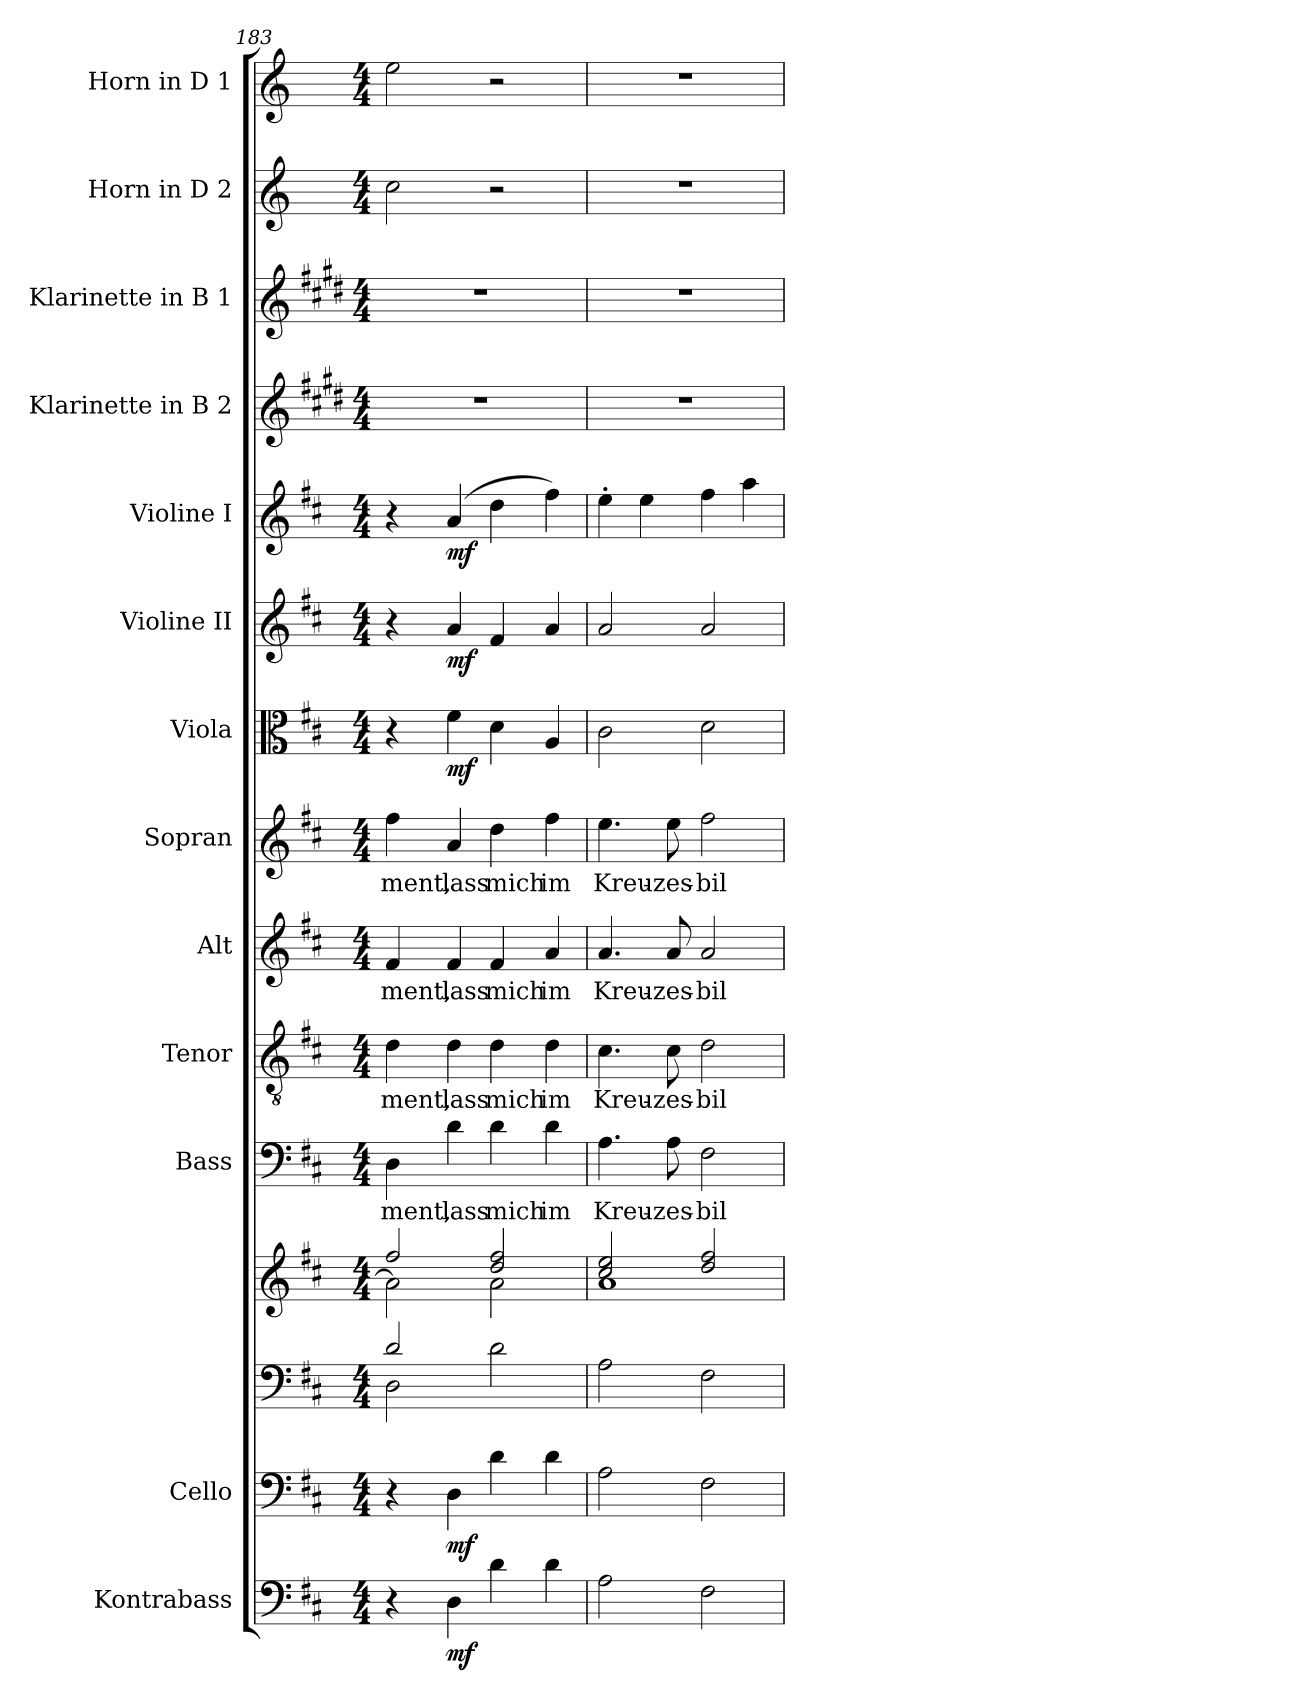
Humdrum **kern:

**kern	**dynam	**kern	**dynam	**kern	**kern	**kern	**text	**kern	**text	**kern	**text	**kern	**text	**kern	**dynam	**kern	**dynam	**kern	**dynam	**kern	**kern	**kern	**kern
*part14	*part14	*part13	*part13	*part12	*part12	*part11	*part11	*part10	*part10	*part9	*part9	*part8	*part8	*part7	*part7	*part6	*part6	*part5	*part5	*part4	*part3	*part2	*part1
*staff15	*staff15	*staff14	*staff14	*staff13	*staff12	*staff11	*staff11	*staff10	*staff10	*staff9	*staff9	*staff8	*staff8	*staff7	*staff7	*staff6	*staff6	*staff5	*staff5	*staff4	*staff3	*staff2	*staff1
*I"Kontrabass	*	*I"Cello	*	*	*	*I"Bass	*	*I"Tenor	*	*I"Alt	*	*I"Sopran	*	*I"Viola	*	*I"Violine II	*	*I"Violine I	*	*I"Klarinette in B 2	*I"Klarinette in B 1	*I"Horn in D 2	*I"Horn in D 1
*I'Kb.	*	*	*	*	*	*I'B	*	*I'T	*	*I'A	*	*I'S	*	*I'Vla.	*	*I'Vl. II	*	*I'Vl. I	*	*	*	*I'Hrn. 2	*I'Hrn. 1
*clefF4	*	*clefF4	*	*clefF4	*clefG2	*clefF4	*	*clefGv2	*	*clefG2	*	*clefG2	*	*clefC3	*	*clefG2	*	*clefG2	*	*clefG2	*clefG2	*clefG2	*clefG2
*ITrd7c12	*	*	*	*	*	*	*	*	*	*	*	*	*	*	*	*	*	*	*	*ITrd1c2	*ITrd1c2	*ITrd-1c-2	*ITrd-1c-2
*k[f#c#]	*	*k[f#c#]	*	*k[f#c#]	*k[f#c#]	*k[f#c#]	*	*k[f#c#]	*	*k[f#c#]	*	*k[f#c#]	*	*k[f#c#]	*	*k[f#c#]	*	*k[f#c#]	*	*k[f#c#]	*k[f#c#]	*k[f#c#]	*k[f#c#]
*D:	*	*D:	*	*D:	*D:	*D:	*	*D:	*	*D:	*	*D:	*	*D:	*	*D:	*	*D:	*	*D:	*D:	*D:	*D:
*M4/4	*	*M4/4	*	*M4/4	*M4/4	*M4/4	*	*M4/4	*	*M4/4	*	*M4/4	*	*M4/4	*	*M4/4	*	*M4/4	*	*M4/4	*M4/4	*M4/4	*M4/4
=183	=183	=183	=183	=183	=183	=183	=183	=183	=183	=183	=183	=183	=183	=183	=183	=183	=183	=183	=183	=183	=183	=183	=183
*	*	*	*	*^	*^	*	*	*	*	*	*	*	*	*	*	*	*	*	*	*	*	*	*
!	!	!	!	!	!	!	!	!	!LO:LY:b	!	!LO:LY:b	!	!LO:LY:b	!	!LO:LY:b	!	!	!	!	!	!	!	!	!	!
4r	.	4r	.	2d/	2D\	2ff#/	2a\]	4D\	-ment,	4d\	-ment,	4f#/	-ment,	4ff#\	-ment,	4r	.	4r	.	4r	.	1r	1r	2dd\	2ff#\
!	!LO:DY:b	!	!LO:DY:b	!	!	!	!	!	!LO:LY:b	!	!LO:LY:b	!	!LO:LY:b	!	!LO:LY:b	!	!LO:DY:b	!	!LO:DY:b	!	!LO:DY:b	!	!	!	!
4DD\	mf	4D\	mf	.	.	.	.	4d\	lass	4d\	lass	4f#/	lass	4a/	lass	4f#\	mf	4a/	mf	(4a/	mf	.	.	.	.
!	!	!	!	!	!	!	!	!	!LO:LY:b	!	!LO:LY:b	!	!LO:LY:b	!	!LO:LY:b	!	!	!	!	!	!	!	!	!	!
4D\	.	4d\	.	2ryy	2d\	2dd/ 2ff#/	2a\	4d\	mich	4d\	mich	4f#/	mich	4dd\	mich	4d\	.	4f#/	.	4dd\	.	.	.	2r	2r
!	!	!	!	!	!	!	!	!	!LO:LY:b	!	!LO:LY:b	!	!LO:LY:b	!	!LO:LY:b	!	!	!	!	!	!	!	!	!	!
4D\	.	4d\	.	.	.	.	.	4d\	im	4d\	im	4a/	im	4ff#\	im	4A/	.	4a/	.	4ff#\)	.	.	.	.	.
*	*	*	*	*v	*v	*	*	*	*	*	*	*	*	*	*	*	*	*	*	*	*	*	*	*	*
=184	=184	=184	=184	=184	=184	=184	=184	=184	=184	=184	=184	=184	=184	=184	=184	=184	=184	=184	=184	=184	=184	=184	=184	=184
!	!	!	!	!	!	!	!	!LO:LY:b	!	!LO:LY:b	!	!LO:LY:b	!	!LO:LY:b	!	!	!	!	!	!	!	!	!	!
2AA\	.	2A\	.	2A\	2cc#/ 2ee/	1a	4.A\	Kreu-	4.c#\	Kreu-	4.a/	Kreu-	4.ee\	Kreu-	2c#\	.	2a/	.	4ee'>\	.	1r	1r	1r	1r
.	.	.	.	.	.	.	.	.	.	.	.	.	.	.	.	.	.	.	4ee\	.	.	.	.	.
!	!	!	!	!	!	!	!	!LO:LY:b	!	!LO:LY:b	!	!LO:LY:b	!	!LO:LY:b	!	!	!	!	!	!	!	!	!	!
.	.	.	.	.	.	.	8A\	-zes-	8c#\	-zes-	8a/	-zes-	8ee\	-zes-	.	.	.	.	.	.	.	.	.	.
!	!	!	!	!	!	!	!	!LO:LY:b	!	!LO:LY:b	!	!LO:LY:b	!	!LO:LY:b	!	!	!	!	!	!	!	!	!	!
2FF#\	.	2F#\	.	2F#\	2dd/ 2ff#/	.	2F#\	-bil-	2d\	-bil-	2a/	-bil-	2ff#\	-bil-	2d\	.	2a/	.	4ff#\	.	.	.	.	.
.	.	.	.	.	.	.	.	.	.	.	.	.	.	.	.	.	.	.	4aa\	.	.	.	.	.
*	*	*	*	*	*v	*v	*	*	*	*	*	*	*	*	*	*	*	*	*	*	*	*	*	*
=	=	=	=	=	=	=	=	=	=	=	=	=	=	=	=	=	=	=	=	=	=	=	=
*-	*-	*-	*-	*-	*-	*-	*-	*-	*-	*-	*-	*-	*-	*-	*-	*-	*-	*-	*-	*-	*-	*-	*-
